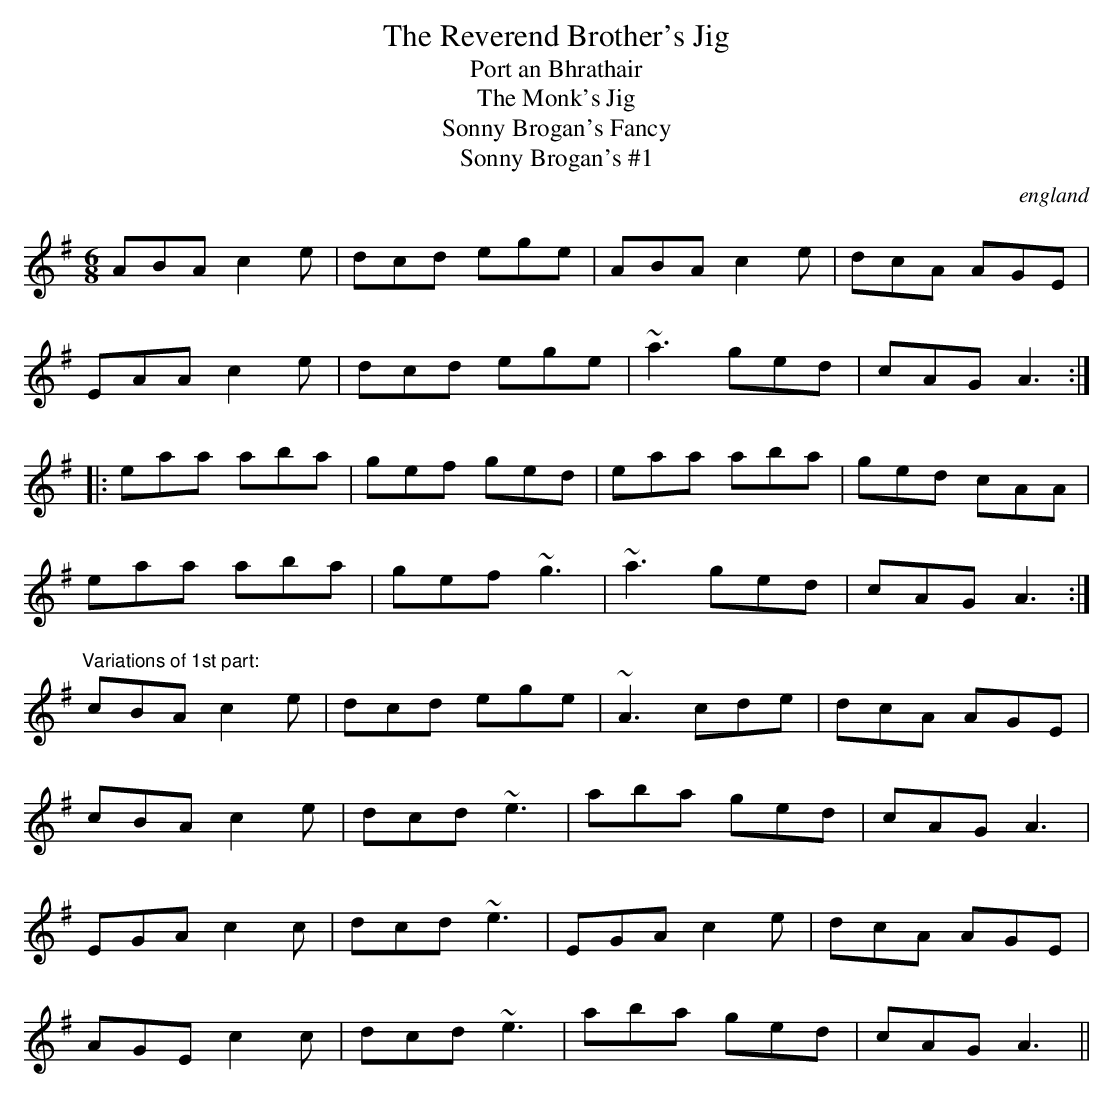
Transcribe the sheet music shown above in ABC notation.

X:1
T:Reverend Brother's Jig, The
T:Port an Bhrathair
T:Monk's Jig, The
T:Sonny Brogan's Fancy
T:Sonny Brogan's #1
O:england
M:6/8
L:1/8
K:Ador
ABA c2e|dcd ege|ABA c2e|dcA AGE|
EAA c2e|dcd ege|~a3 ged|cAG A3:|
|:eaa aba|gef ged|eaa aba|ged cAA|
eaa aba|gef ~g3|~a3 ged|cAG A3:|
"Variations of 1st part:"
cBA c2e|dcd ege|~A3 cde|dcA AGE|
cBA c2e|dcd ~e3|aba ged|cAG A3|
EGA c2c|dcd ~e3|EGA c2e|dcA AGE|
AGE c2c|dcd ~e3|aba ged|cAG A3||
